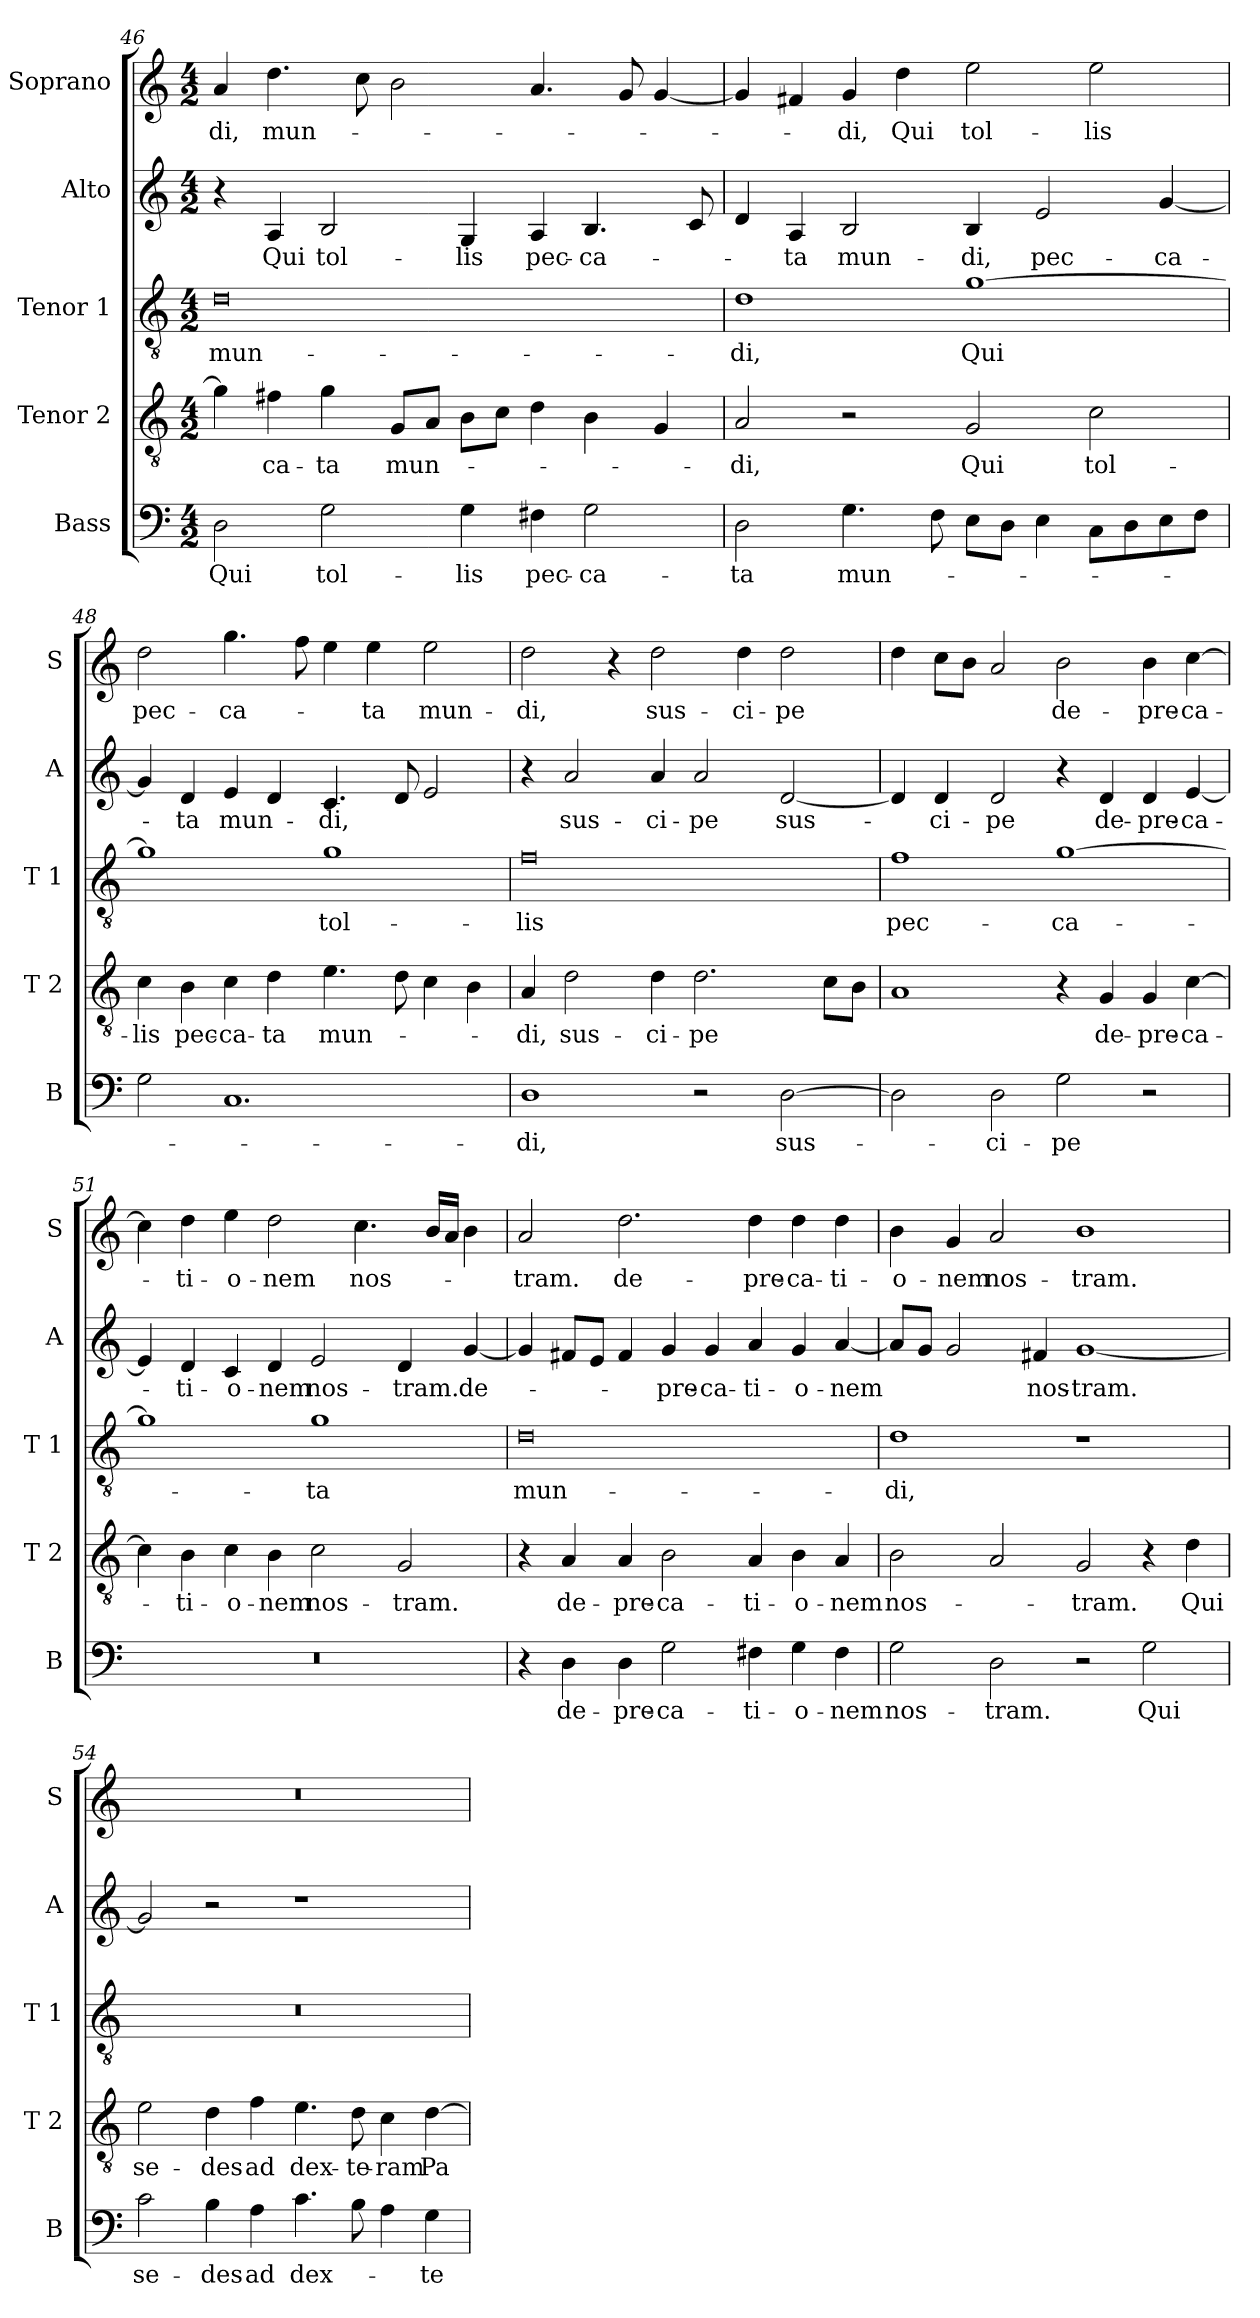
**kern	**text	**kern	**text	**kern	**text	**kern	**text	**kern	**text
*part5	*part5	*part4	*part4	*part3	*part3	*part2	*part2	*part1	*part1
*staff5	*staff5	*staff4	*staff4	*staff3	*staff3	*staff2	*staff2	*staff1	*staff1
*I"Bass	*	*I"Tenor 2	*	*I"Tenor 1	*	*I"Alto	*	*I"Soprano	*
*I'B	*	*I'T 2	*	*I'T 1	*	*I'A	*	*I'S	*
!!LO:LB:g=z
*clefF4	*	*clefGv2	*	*clefGv2	*	*clefG2	*	*clefG2	*
*k[]	*	*k[]	*	*k[]	*	*k[]	*	*k[]	*
*C:	*	*C:	*	*C:	*	*C:	*	*C:	*
*M4/2	*	*M4/2	*	*M4/2	*	*M4/2	*	*M4/2	*
=46	=46	=46	=46	=46	=46	=46	=46	=46	=46
!	!LO:LY:b	!	!	!	!LO:LY:b	!	!	!	!LO:LY:b
2D\	Qui	4g\]	.	0d	mun-	4r	.	4a/	-di,
!	!	!	!LO:LY:b	!	!	!	!LO:LY:b	!	!LO:LY:b
.	.	4f#X\	-ca-	.	.	4A/	Qui	4.dd\	mun-
!	!LO:LY:b	!	!LO:LY:b	!	!	!	!LO:LY:b	!	!
2G\	tol-	4g\	-ta	.	.	2B/	tol-	.	.
.	.	.	.	.	.	.	.	8cc\	.
!	!	!	!LO:LY:b	!	!	!	!	!	!
.	.	8G/L	mun-	.	.	.	.	2b\	.
.	.	8A/J	.	.	.	.	.	.	.
!	!LO:LY:b	!	!	!	!	!	!LO:LY:b	!	!
4G\	-lis	8B\L	.	.	.	4G/	-lis	.	.
.	.	8c\J	.	.	.	.	.	.	.
!	!LO:LY:b	!	!	!	!	!	!LO:LY:b	!	!
4F#X\	pec-	4d\	.	.	.	4A/	pec-	4.a/	.
!	!LO:LY:b	!	!	!	!	!	!LO:LY:b	!	!
2G\	-ca-	4B\	.	.	.	4.B/	-ca-	.	.
.	.	.	.	.	.	.	.	8g/	.
.	.	4G/	.	.	.	.	.	[4g/	.
.	.	.	.	.	.	8c/	.	.	.
=47	=47	=47	=47	=47	=47	=47	=47	=47	=47
!	!LO:LY:b	!	!LO:LY:b	!	!LO:LY:b	!	!	!	!
2D\	-ta	2A/	-di,	1d	-di,	4d/	.	4g/]	.
!	!	!	!	!	!	!	!LO:LY:b	!	!
.	.	.	.	.	.	4A/	-ta	4f#X/	.
!	!LO:LY:b	!	!	!	!	!	!LO:LY:b	!	!LO:LY:b
4.G\	mun-	2r	.	.	.	2B/	mun-	4g/	-di,
!	!	!	!	!	!	!	!	!	!LO:LY:b
.	.	.	.	.	.	.	.	4dd\	Qui
8F\	.	.	.	.	.	.	.	.	.
!	!	!	!LO:LY:b	!	!LO:LY:b	!	!LO:LY:b	!	!LO:LY:b
8E\L	.	2G/	Qui	[1g	Qui	4B/	-di,	2ee\	tol-
8D\J	.	.	.	.	.	.	.	.	.
!	!	!	!	!	!	!	!LO:LY:b	!	!
4E\	.	.	.	.	.	2e/	pec-	.	.
!	!	!	!LO:LY:b	!	!	!	!	!	!LO:LY:b
8C\L	.	2c\	tol-	.	.	.	.	2ee\	-lis
8D\	.	.	.	.	.	.	.	.	.
!	!	!	!	!	!	!	!LO:LY:b	!	!
8E\	.	.	.	.	.	[4g/	-ca-	.	.
8F\J	.	.	.	.	.	.	.	.	.
=48	=48	=48	=48	=48	=48	=48	=48	=48	=48
!	!	!	!LO:LY:b	!	!	!	!	!	!LO:LY:b
2G\	.	4c\	-lis	1g]	.	4g/]	.	2dd\	pec-
!	!	!	!LO:LY:b	!	!	!	!LO:LY:b	!	!
.	.	4B\	pec-	.	.	4d/	-ta	.	.
!	!	!	!LO:LY:b	!	!	!	!LO:LY:b	!	!LO:LY:b
1.C	.	4c\	-ca-	.	.	4e/	mun-	4.gg\	-ca-
!	!	!	!LO:LY:b	!	!	!	!	!	!
.	.	4d\	-ta	.	.	4d/	.	.	.
.	.	.	.	.	.	.	.	8ff\	.
!	!	!	!LO:LY:b	!	!LO:LY:b	!	!LO:LY:b	!	!
.	.	4.e\	mun-	1g	tol-	4.c/	-di,	4ee\	.
!	!	!	!	!	!	!	!	!	!LO:LY:b
.	.	.	.	.	.	.	.	4ee\	-ta
.	.	8d\	.	.	.	8d/	.	.	.
!	!	!	!	!	!	!	!	!	!LO:LY:b
.	.	4c\	.	.	.	2e/	.	2ee\	mun-
.	.	4B\	.	.	.	.	.	.	.
!!LO:LB:g=z
=49	=49	=49	=49	=49	=49	=49	=49	=49	=49
!	!LO:LY:b	!	!LO:LY:b	!	!LO:LY:b	!	!	!	!LO:LY:b
1D	-di,	4A/	-di,	0f	-lis	4r	.	2dd\	-di,
!	!	!	!LO:LY:b	!	!	!	!LO:LY:b	!	!
.	.	2d\	sus-	.	.	2a/	sus-	.	.
.	.	.	.	.	.	.	.	4r	.
!	!	!	!LO:LY:b	!	!	!	!LO:LY:b	!	!LO:LY:b
.	.	4d\	-ci-	.	.	4a/	-ci-	2dd\	sus-
!	!	!	!LO:LY:b	!	!	!	!LO:LY:b	!	!
2r	.	2.d\	-pe	.	.	2a/	-pe	.	.
!	!	!	!	!	!	!	!	!	!LO:LY:b
.	.	.	.	.	.	.	.	4dd\	-ci-
!	!LO:LY:b	!	!	!	!	!	!LO:LY:b	!	!LO:LY:b
[2D\	sus-	.	.	.	.	[2d/	sus-	2dd\	-pe
.	.	8c\L	.	.	.	.	.	.	.
.	.	8B\J	.	.	.	.	.	.	.
=50	=50	=50	=50	=50	=50	=50	=50	=50	=50
!	!	!	!	!	!LO:LY:b	!	!	!	!
2D\]	.	1A	.	1f	pec-	4d/]	.	4dd\	.
!	!	!	!	!	!	!	!LO:LY:b	!	!
.	.	.	.	.	.	4d/	-ci-	8cc\L	.
.	.	.	.	.	.	.	.	8b\J	.
!	!LO:LY:b	!	!	!	!	!	!LO:LY:b	!	!
2D\	-ci-	.	.	.	.	2d/	-pe	2a/	.
!	!LO:LY:b	!	!	!	!LO:LY:b	!	!	!	!LO:LY:b
2G\	-pe	4r	.	[1g	-ca-	4r	.	2b\	de-
!	!	!	!LO:LY:b	!	!	!	!LO:LY:b	!	!
.	.	4G/	de-	.	.	4d/	de-	.	.
!	!	!	!LO:LY:b	!	!	!	!LO:LY:b	!	!LO:LY:b
2r	.	4G/	-pre-	.	.	4d/	-pre-	4b\	-pre-
!	!	!	!LO:LY:b	!	!	!	!LO:LY:b	!	!LO:LY:b
.	.	[4c\	-ca-	.	.	[4e/	-ca-	[4cc\	-ca-
=51	=51	=51	=51	=51	=51	=51	=51	=51	=51
0r	.	4c\]	.	1g]	.	4e/]	.	4cc\]	.
!	!	!	!LO:LY:b	!	!	!	!LO:LY:b	!	!LO:LY:b
.	.	4B\	-ti-	.	.	4d/	-ti-	4dd\	-ti-
!	!	!	!LO:LY:b	!	!	!	!LO:LY:b	!	!LO:LY:b
.	.	4c\	-o-	.	.	4c/	-o-	4ee\	-o-
!	!	!	!LO:LY:b	!	!	!	!LO:LY:b	!	!LO:LY:b
.	.	4B\	-nem	.	.	4d/	-nem	2dd\	-nem
!	!	!	!LO:LY:b	!	!LO:LY:b	!	!LO:LY:b	!	!
.	.	2c\	nos-	1g	-ta	2e/	nos-	.	.
!	!	!	!	!	!	!	!	!	!LO:LY:b
.	.	.	.	.	.	.	.	4.cc\	nos-
!	!	!	!LO:LY:b	!	!	!	!LO:LY:b	!	!
.	.	2G/	-tram.	.	.	4d/	-tram.	.	.
.	.	.	.	.	.	.	.	16b/LL	.
.	.	.	.	.	.	.	.	16a/JJ	.
!	!	!	!	!	!	!	!LO:LY:b	!	!
.	.	.	.	.	.	[4g/	de-	4b\	.
!!LO:PB:g=z
=52	=52	=52	=52	=52	=52	=52	=52	=52	=52
!	!	!	!	!	!LO:LY:b	!	!	!	!LO:LY:b
4r	.	4r	.	0d	mun-	4g/]	.	2a/	-tram.
!	!LO:LY:b	!	!LO:LY:b	!	!	!	!	!	!
4D\	de-	4A/	de-	.	.	8f#X/L	.	.	.
.	.	.	.	.	.	8e/J	.	.	.
!	!LO:LY:b	!	!LO:LY:b	!	!	!	!	!	!LO:LY:b
4D\	-pre-	4A/	-pre-	.	.	4f#/	.	2.dd\	de-
!	!LO:LY:b	!	!LO:LY:b	!	!	!	!LO:LY:b	!	!
2G\	-ca-	2B\	-ca-	.	.	4g/	-pre-	.	.
!	!	!	!	!	!	!	!LO:LY:b	!	!
.	.	.	.	.	.	4g/	-ca-	.	.
!	!LO:LY:b	!	!LO:LY:b	!	!	!	!LO:LY:b	!	!LO:LY:b
4F#X\	-ti-	4A/	-ti-	.	.	4a/	-ti-	4dd\	-pre-
!	!LO:LY:b	!	!LO:LY:b	!	!	!	!LO:LY:b	!	!LO:LY:b
4G\	-o-	4B\	-o-	.	.	4g/	-o-	4dd\	-ca-
!	!LO:LY:b	!	!LO:LY:b	!	!	!	!LO:LY:b	!	!LO:LY:b
4F#\	-nem	4A/	-nem	.	.	[4a/	-nem	4dd\	-ti-
=53	=53	=53	=53	=53	=53	=53	=53	=53	=53
!	!LO:LY:b	!	!LO:LY:b	!	!LO:LY:b	!	!	!	!LO:LY:b
2G\	nos-	2B\	nos-	1d	-di,	8a/L]	.	4b\	-o-
.	.	.	.	.	.	8g/J	.	.	.
!	!	!	!	!	!	!	!	!	!LO:LY:b
.	.	.	.	.	.	2g/	.	4g/	-nem
!	!LO:LY:b	!	!	!	!	!	!	!	!LO:LY:b
2D\	-tram.	2A/	.	.	.	.	.	2a/	nos-
!	!	!	!	!	!	!	!LO:LY:b	!	!
.	.	.	.	.	.	4f#X/	nos-	.	.
!	!	!	!LO:LY:b	!	!	!	!LO:LY:b	!	!LO:LY:b
2r	.	2G/	-tram.	1r	.	[1g	-tram.	1b	-tram.
!	!LO:LY:b	!	!	!	!	!	!	!	!
2G\	Qui	4r	.	.	.	.	.	.	.
!	!	!	!LO:LY:b	!	!	!	!	!	!
.	.	4d\	Qui	.	.	.	.	.	.
=54	=54	=54	=54	=54	=54	=54	=54	=54	=54
!	!LO:LY:b	!	!LO:LY:b	!	!	!	!	!	!
2c\	se-	2e\	se-	0r	.	2g/]	.	0r	.
!	!LO:LY:b	!	!LO:LY:b	!	!	!	!	!	!
4B\	-des	4d\	-des	.	.	2r	.	.	.
!	!LO:LY:b	!	!LO:LY:b	!	!	!	!	!	!
4A\	ad	4f\	ad	.	.	.	.	.	.
!	!LO:LY:b	!	!LO:LY:b	!	!	!	!	!	!
4.c\	dex-	4.e\	dex-	.	.	1r	.	.	.
!	!	!	!LO:LY:b	!	!	!	!	!	!
8B\	.	8d\	-te-	.	.	.	.	.	.
!	!	!	!LO:LY:b	!	!	!	!	!	!
4A\	.	4c\	-ram	.	.	.	.	.	.
!	!LO:LY:b	!	!LO:LY:b	!	!	!	!	!	!
4G\	-te-	[4d\	Pa-	.	.	.	.	.	.
=	=	=	=	=	=	=	=	=	=
*-	*-	*-	*-	*-	*-	*-	*-	*-	*-
